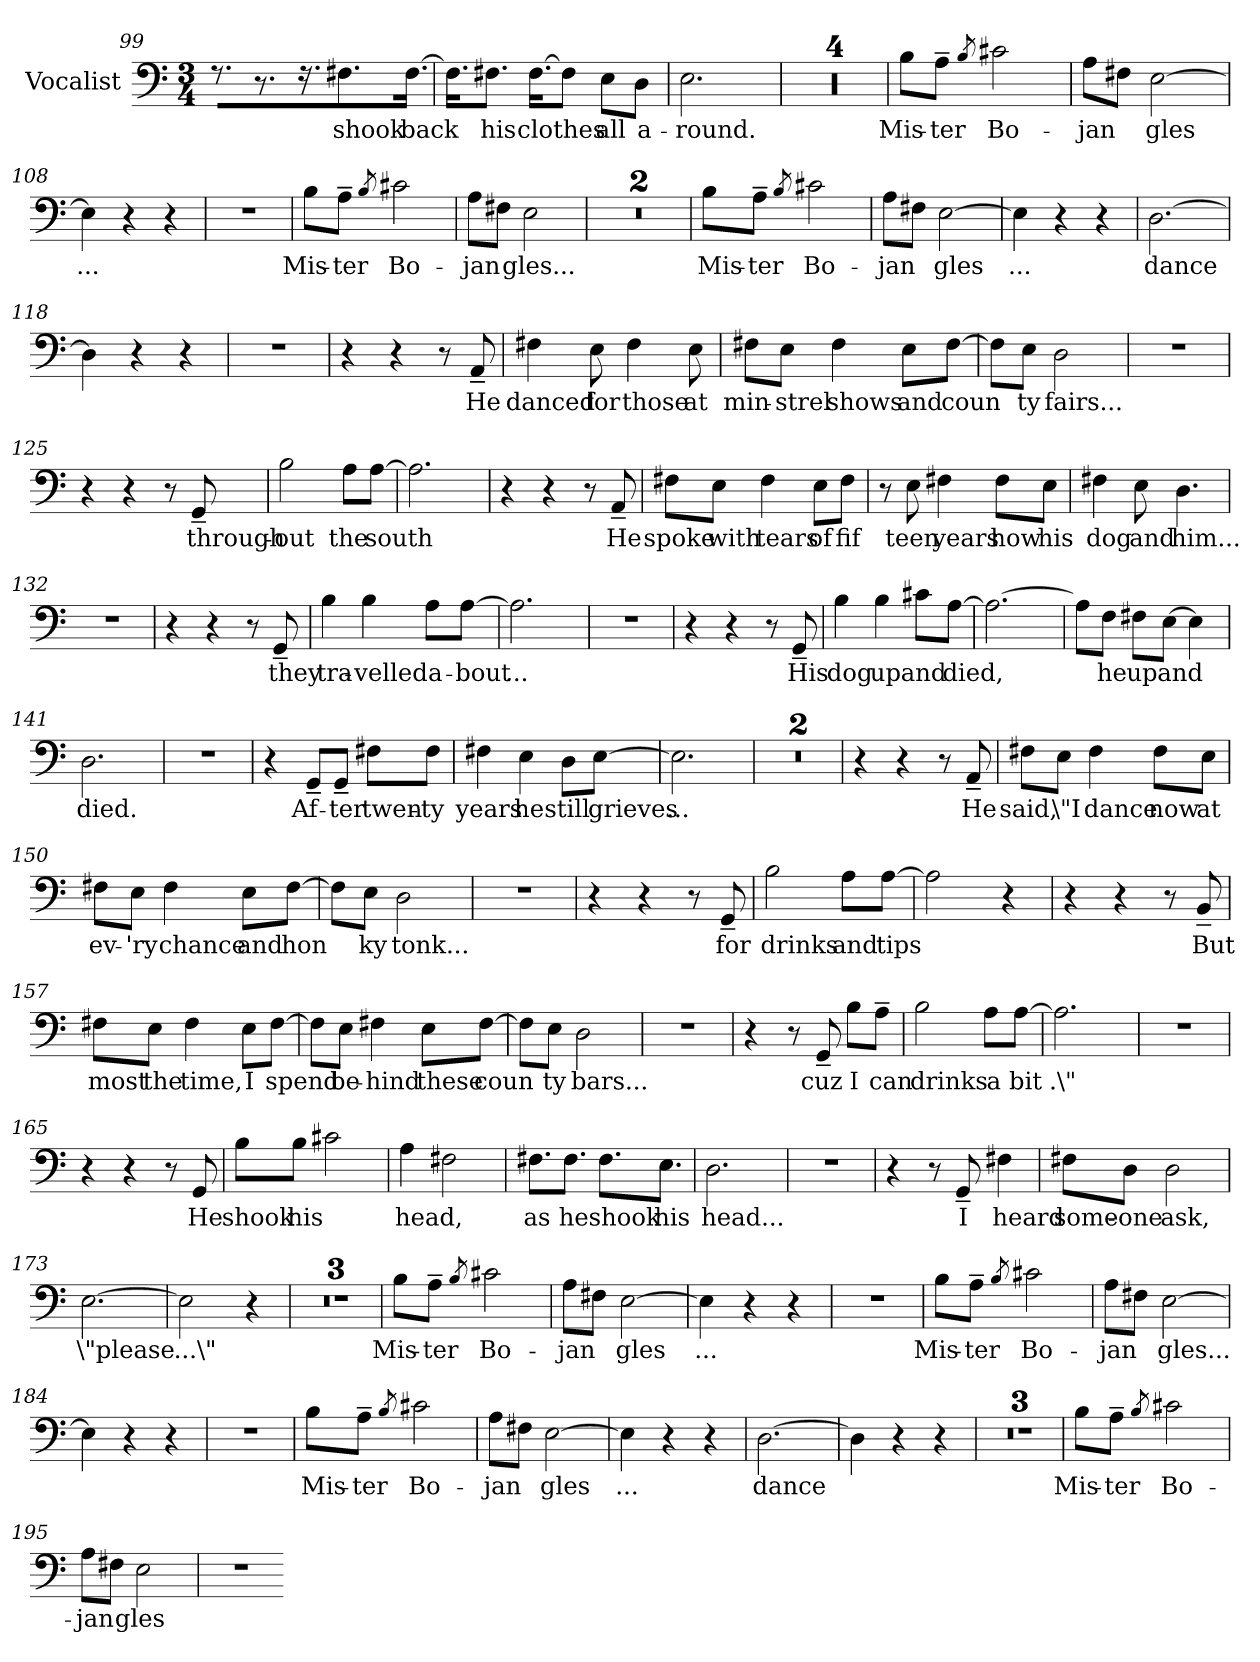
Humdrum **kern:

**kern	**text
*part1	*part1
*staff1	*staff1
*I"Vocalist	*
*clefF4	*
*M3/4	*
=99	=99
8.r	.
8.r	.
16.r	.
8.F#X	shook
[16.F#Jk	back
=100	=100
16.F#\KL]	_
8.F#X\J	his
[16.F#\KL	clothes
8F#\J]	_
8E\L	all
8D\J	a-
=101	=101
2.E	-round.
=102	=102
2.r	.
=103	=103
2.r	.
=104	=104
2.r	.
=105	=105
2.r	.
=106	=106
8B\L	Mis-
8A~\J	-ter
8qB	_
2c#X	Bo-
=107	=107
8A\L	-jan
8F#X\J	_
[2E	gles
=108	=108
4E]	...
4r	.
4r	.
=109	=109
2.r	.
=110	=110
8B\L	Mis-
8A~\J	-ter
8qB	_
2c#X	Bo-
=111	=111
8A\L	-jan
8F#X\J	_
2E	gles...
=112	=112
2.r	.
=113	=113
2.r	.
=114	=114
8B\L	Mis-
8A~\J	-ter
8qB	_
2c#X	Bo-
=115	=115
8A\L	-jan
8F#X\J	_
[2E	gles
=116	=116
4E]	...
4r	.
4r	.
=117	=117
[2.D	dance
=118	=118
4D]	_
4r	.
4r	.
=119	=119
2.r	.
=120	=120
4r	.
4r	.
8r	.
8AA~	He
=121	=121
4F#X	danced
8E	for
4F#	those
8E	at
=122	=122
8F#X\L	min-
8E\J	-strel
4F#	shows
8E\L	and
[8F#\J	coun
=123	=123
8F#\L]	_
8E\J	ty
2D	fairs...
=124	=124
2.r	.
=125	=125
4r	.
4r	.
8r	.
8GG~	through-
=126	=126
2B	-out
8A\L	the
[8A\J	south
=127	=127
2.A]	_
=128	=128
4r	.
4r	.
8r	.
8AA~	He
=129	=129
8F#X\L	spoke
8E\J	with
4F#	tears
8E\L	of
8F#\J	fif
=130	=130
8r	.
8E	teen
4F#X	years
8F#\L	how
8E\J	his
=131	=131
4F#X	dog
8E	and
4.D	him...
=132	=132
2.r	.
=133	=133
4r	.
4r	.
8r	.
8GG~	they
=134	=134
4B	tra-
4B	-velled
8A\L	a-
[8A\J	-bout
=135	=135
2.A]	...
=136	=136
2.r	.
=137	=137
4r	.
4r	.
8r	.
8GG~	His
=138	=138
4B	dog
4B	up
8c#X\L	and
[8A\J	died,
=139	=139
2.A_	_
=140	=140
8A\L]	_
8F\J	he
8F#X\L	up
[8E\J	and
4E]	_
=141	=141
2.D	died.
=142	=142
2.r	.
=143	=143
4r	.
8GG~/L	Af-
8GG~/J	-ter
8F#X\L	twen-
8F#\J	-ty
=144	=144
4F#X	years
4E	he
8D\L	still
[8E\J	grieves
=145	=145
2.E]	...
=146	=146
2.r	.
=147	=147
2.r	.
=148	=148
4r	.
4r	.
8r	.
8AA~	He
=149	=149
8F#X\L	said,
8E\J	\"I
4F#	dance
8F#\L	now
8E\J	at
=150	=150
8F#X\L	ev-
8E\J	-'ry
4F#	chance
8E\L	and
[8F#\J	hon
=151	=151
8F#\L]	_
8E\J	ky
2D	tonk...
=152	=152
2.r	.
=153	=153
4r	.
4r	.
8r	.
8GG~	for
=154	=154
2B	drinks
8A\L	and
[8A\J	tips
=155	=155
2A]	_
4r	.
=156	=156
4r	.
4r	.
8r	.
8BB~	But
=157	=157
8F#X\L	most
8E\J	the
4F#	time,
8E\L	I
[8F#\J	spend
=158	=158
8F#\L]	_
8E\J	be-
4F#X	-hind
8E\L	these
[8F#\J	coun
=159	=159
8F#\L]	_
8E\J	ty
2D	bars...
=160	=160
2.r	.
=161	=161
4r	.
8r	.
8GG~	cuz
8B\L	I
8A~\J	can
=162	=162
2B	drinks
8A\L	a
[8A\J	bit
=163	=163
2.A]	.\"
=164	=164
2.r	.
=165	=165
4r	.
4r	.
8r	.
8GG	He
=166	=166
8B\L	shook
8B\J	his
2c#X	_
=167	=167
4A	head,
2F#X	_
=168	=168
8.F#X\L	as
8.F#\J	he
8.F#\L	shook
8.E\J	his
=169	=169
2.D	head...
=170	=170
2.r	.
=171	=171
4r	.
8r	.
8GG~	I
4F#X	heard
=172	=172
8F#X\L	some-
8D\J	-one
2D	ask,
=173	=173
[2.E	\"please
=174	=174
2E]	...\"
4r	.
=175	=175
2.r	.
=176	=176
2.r	.
=177	=177
2.r	.
=178	=178
8B\L	Mis-
8A~\J	-ter
8qB	_
2c#X	Bo-
=179	=179
8A\L	-jan
8F#X\J	_
[2E	gles
=180	=180
4E]	...
4r	.
4r	.
=181	=181
2.r	.
=182	=182
8B\L	Mis-
8A~\J	-ter
8qB	_
2c#X	Bo-
=183	=183
8A\L	-jan
8F#X\J	_
[2E	gles...
=184	=184
4E]	_
4r	.
4r	.
=185	=185
2.r	.
=186	=186
8B\L	Mis-
8A~\J	-ter
8qB	_
2c#X	Bo-
=187	=187
8A\L	-jan
8F#X\J	_
[2E	gles
=188	=188
4E]	...
4r	.
4r	.
=189	=189
[2.D	dance
=190	=190
4D]	_
4r	.
4r	.
=191	=191
2.r	.
=192	=192
2.r	.
=193	=193
2.r	.
=194	=194
8B\L	Mis-
8A~\J	-ter
8qB	_
2c#X	Bo-
=195	=195
8A\L	-jan
8F#X\J	_
2E	gles
=196	=196
2.r	.
=-	=-
*-	*-
